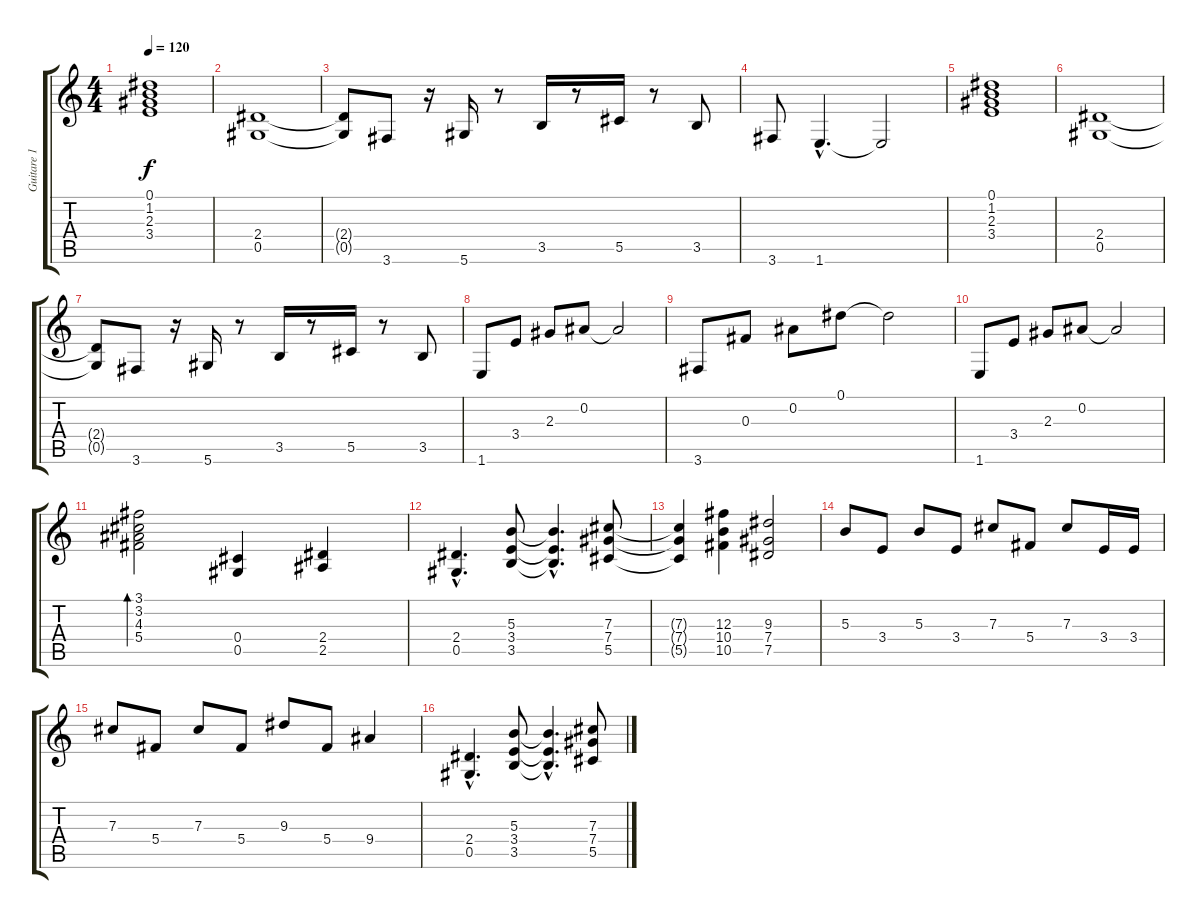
\track ("Guitare 1" "Guitare 1") {instrument distortionguitar}
\staff {score tabs}
\tuning (Eb4 Bb3 Gb3 Db3 Ab2 Eb2) {hide}
\ts (4 4)
\tempo 120
\clef g2
\ks c
(0.1 1.2 2.3 3.4).1{dy f} |
(2.4 0.5).1 |
(2.4{t} 0.5{t}).8 3.6.8 r.16 5.6.16 r.8 3.5.16 r.8 5.5.16 r.8 3.5.8 |
3.6.8 1.6{hac}.4{d} 1.6{t}.2 |
(0.1 1.2 2.3 3.4).1 |
(2.4 0.5).1 |
(2.4{t} 0.5{t}).8 3.6.8 r.16 5.6.16 r.8 3.5.16 r.8 5.5.16 r.8 3.5.8 |
1.6.8{instrument electricguitarclean} 3.4.8 2.3.8 0.2.8 0.2{t}.2 |
3.6.8 0.3.8 0.2.8 0.1.8 0.1{t}.2 |
1.6.8 3.4.8 2.3.8 0.2.8 0.2{t}.2 |
(3.1 3.2 4.3 5.4).2{bd 240} (0.4 0.5).4{instrument distortionguitar} (2.4 2.5).4 |
(2.4{hac} 0.5{hac}).4{d} (5.3 3.4 3.5).8 (5.3{hac t} 3.4{hac t} 3.5{hac t}).4{d} (7.3 7.4 5.5).8 |
(7.3{t} 7.4{t} 5.5{t}).4 (12.3 10.4 10.5).4 (9.3 7.4 7.5).2 |
5.3.8 3.4.8 5.3.8 3.4.8 7.3.8 5.4.8 7.3.8 3.4.16 3.4.16 |
7.3.8 5.4.8 7.3.8 5.4.8 9.3.8 5.4.8 9.4.4 |
(2.4{hac} 0.5{hac}).4{d} (5.3 3.4 3.5).8 (5.3{hac t} 3.4{hac t} 3.5{hac t}).4{d} (7.3 7.4 5.5).8
